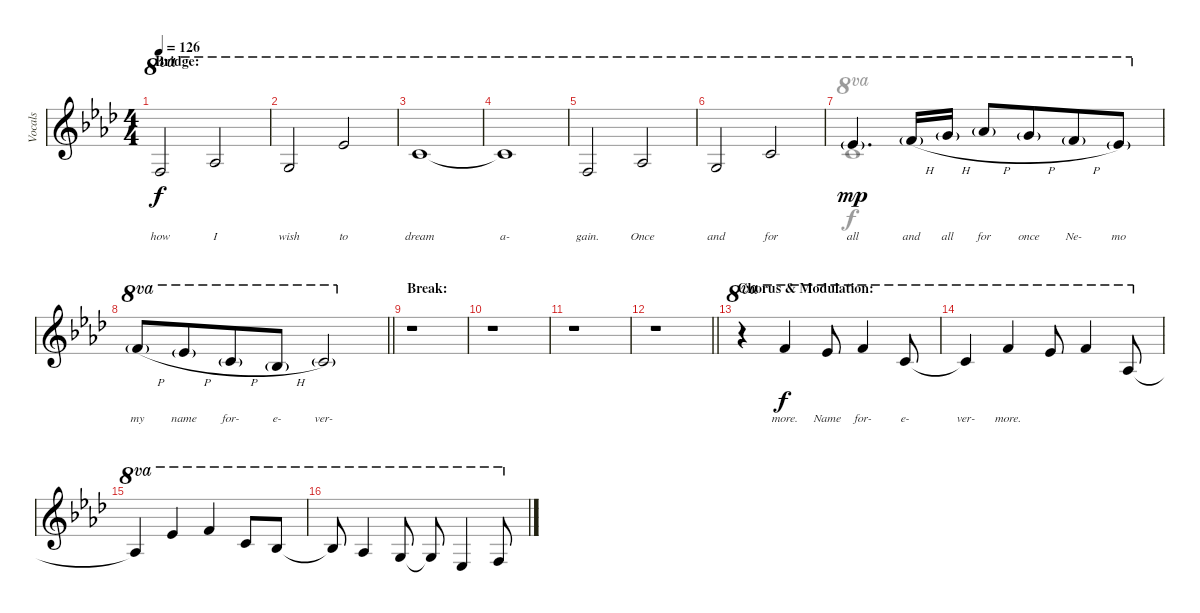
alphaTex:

\track ("Vocals" "Vocals") {instrument lead6voice}
\staff {score}
\tuning (E4 B3 G3 D3 A2 E2) {hide}
\voice
\ts (4 4)
\section ("" "Bridge:")
\tempo 126
\clef g2
\ks fminor
1.1.2{ot 8va lyrics (0 "how") lyrics (1 "") lyrics (2 "") lyrics (3 "") lyrics (4 "") dy f} 4.1.2{ot 8va lyrics (0 "I") lyrics (1 "") lyrics (2 "") lyrics (3 "") lyrics (4 "")} |
3.1.2{ot 8va lyrics (0 "wish") lyrics (1 "") lyrics (2 "") lyrics (3 "") lyrics (4 "")} 11.1.2{ot 8va lyrics (0 "to") lyrics (1 "") lyrics (2 "") lyrics (3 "") lyrics (4 "")} |
8.1.1{ot 8va lyrics (0 "dream") lyrics (1 "") lyrics (2 "") lyrics (3 "") lyrics (4 "")} |
8.1{t}.1{ot 8va lyrics (0 "a-") lyrics (1 "") lyrics (2 "") lyrics (3 "") lyrics (4 "")} |
1.1.2{ot 8va lyrics (0 "gain.") lyrics (1 "") lyrics (2 "") lyrics (3 "") lyrics (4 "")} 4.1.2{ot 8va lyrics (0 "Once") lyrics (1 "") lyrics (2 "") lyrics (3 "") lyrics (4 "")} |
3.1.2{ot 8va lyrics (0 "and") lyrics (1 "") lyrics (2 "") lyrics (3 "") lyrics (4 "")} 8.1.2{ot 8va lyrics (0 "for") lyrics (1 "") lyrics (2 "") lyrics (3 "") lyrics (4 "")} |
11.1{g}.4{d ot 8va lyrics (0 "all") lyrics (1 "") lyrics (2 "") lyrics (3 "") lyrics (4 "") dy mp} 13.1{h g}.16{ot 8va lyrics (0 "and") lyrics (1 "") lyrics (2 "") lyrics (3 "") lyrics (4 "")} 15.1{h g}.16{ot 8va lyrics (0 "all") lyrics (1 "") lyrics (2 "") lyrics (3 "") lyrics (4 "")} 16.1{h g}.8{ot 8va lyrics (0 "for") lyrics (1 "") lyrics (2 "") lyrics (3 "") lyrics (4 "")} 15.1{h g}.8{ot 8va lyrics (0 "once") lyrics (1 "") lyrics (2 "") lyrics (3 "") lyrics (4 "") beam merge} 13.1{h g}.8{ot 8va lyrics (0 "Ne-") lyrics (1 "") lyrics (2 "") lyrics (3 "") lyrics (4 "")} 11.1{g}.8{ot 8va lyrics (0 "mo") lyrics (1 "") lyrics (2 "") lyrics (3 "") lyrics (4 "")} |
\barLineRight lightlight
13.1{h g}.8{ot 8va lyrics (0 "my") lyrics (1 "") lyrics (2 "") lyrics (3 "") lyrics (4 "")} 11.1{h g}.8{ot 8va lyrics (0 "name") lyrics (1 "") lyrics (2 "") lyrics (3 "") lyrics (4 "") beam merge} 8.1{h g}.8{ot 8va lyrics (0 "for-") lyrics (1 "") lyrics (2 "") lyrics (3 "") lyrics (4 "")} 6.1{h g}.8{ot 8va lyrics (0 "e-") lyrics (1 "") lyrics (2 "") lyrics (3 "") lyrics (4 "")} 8.1{g}.2{ot 8va lyrics (0 "ver-") lyrics (1 "") lyrics (2 "") lyrics (3 "") lyrics (4 "")} |
\section ("" "Break:")
r.1 |
r.1 |
r.1 |
\barLineRight lightlight
r.1 |
\section ("" "Chorus & Modulation:")
r.4{ot 8va} 13.1.4{ot 8va lyrics (0 "more.") lyrics (1 "") lyrics (2 "") lyrics (3 "") lyrics (4 "") dy f} 11.1.8{ot 8va lyrics (0 "Name") lyrics (1 "") lyrics (2 "") lyrics (3 "") lyrics (4 "")} 13.1.4{ot 8va lyrics (0 "for-") lyrics (1 "") lyrics (2 "") lyrics (3 "") lyrics (4 "")} 8.1.8{ot 8va lyrics (0 "e-") lyrics (1 "") lyrics (2 "") lyrics (3 "") lyrics (4 "")} |
8.1{t}.4{ot 8va lyrics (0 "ver-") lyrics (1 "") lyrics (2 "") lyrics (3 "") lyrics (4 "")} 13.1.4{ot 8va lyrics (0 "more.") lyrics (1 "") lyrics (2 "") lyrics (3 "") lyrics (4 "")} 11.1.8{ot 8va} 13.1.4{ot 8va} 4.1.8{ot 8va} |
4.1{t}.4{ot 8va} 11.1.4{ot 8va} 13.1.4{ot 8va} 8.1.8{ot 8va} 6.1.8{ot 8va} |
6.1{t}.8{ot 8va} 4.1.4{ot 8va} 3.1.8{ot 8va} 3.1{t}.8{ot 8va} 4.2.4{ot 8va} 1.1.8{ot 8va}
\voice
\clef g2
\ottava regular
\simile none
\ks fminor
|
|
|
|
|
|
8.1.1{ot 8va} |
\barLineRight lightlight
|
|
|
|
\barLineRight lightlight
|
|
|
|
